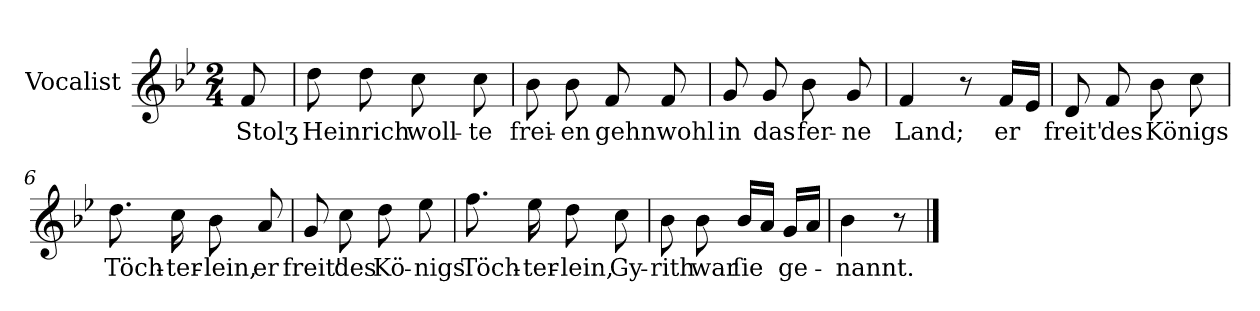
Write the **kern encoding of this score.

**kern	**text
*part1	*part1
*staff1	*staff1
*I"Vocalist	*
*k[b-e-]	*
*B-:	*
*M2/4	*
=	=
8f	Stolʒ
=1	=1
8dd	Heinrich
8dd	.
8cc	woll-
8cc	-te
=2	=2
8b-	frei-
8b-	-en
8f	gehn
8f	wohl
=3	=3
8g	in
8g	das
8b-	fer-
8g	-ne
=4	=4
4f	Land;
8r	.
16fLL	er
16e-JJ	.
=5	=5
8d	freit'
8f	des
8b-	Königs
8cc	.
=6	=6
8.dd	Töch-
16cc	-ter-
8b-	-lein,
8a	er
=7	=7
8g	freit'
8cc	des
8dd	Kö-
8ee-	-nigs
=8	=8
8.ff	Töch-
16ee-	-ter-
8dd	-lein,
8cc	Gy-
=9	=9
8b-	-rith
8b-	war
16b-LL	ſie
16aJJ	.
16gLL	ge-
16aJJ	.
=10	=10
4b-	-nannt.
8r	.
==	==
*-	*-
